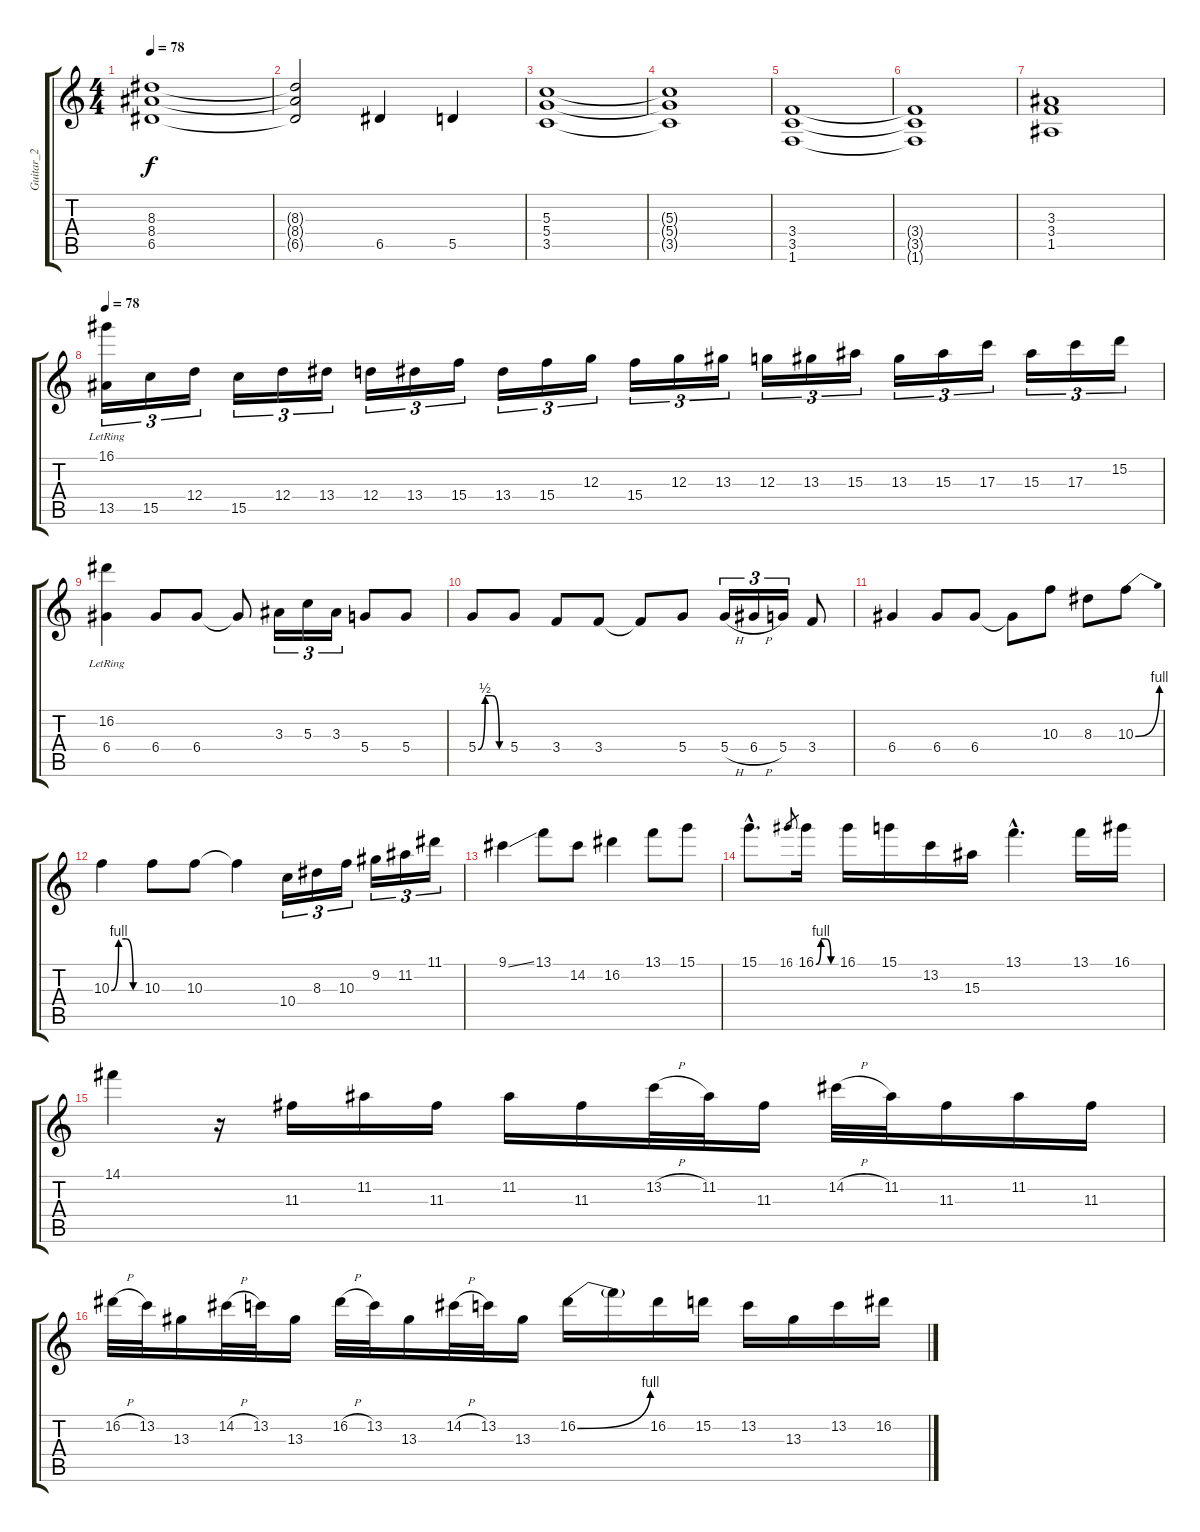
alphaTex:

\track ("Guitar_2" "Guitar_2") {instrument distortionguitar}
\staff {score tabs}
\tuning (E4 B3 G3 D3 A2 E2) {hide}
\ts (4 4)
\tempo 78
\clef g2
\ks c
(8.3 8.4 6.5).1{dy f} |
(8.3{t} 8.4{t} 6.5{t}).2 6.5.4 5.5.4 |
(5.3 5.4 3.5).1 |
(5.3{t} 5.4{t} 3.5{t}).1 |
(3.4 3.5 1.6).1 |
(3.4{t} 3.5{t} 1.6{t}).1 |
(3.3 3.4 1.5).1 |
\tempo 78
(16.1{lr} 13.5).16{tu (3 2)} 15.5.16{tu (3 2)} 12.4.16{tu (3 2)} 15.5.16{tu (3 2)} 12.4.16{tu (3 2)} 13.4.16{tu (3 2)} 12.4.16{tu (3 2)} 13.4.16{tu (3 2)} 15.4.16{tu (3 2)} 13.4.16{tu (3 2)} 15.4.16{tu (3 2)} 12.3.16{tu (3 2)} 15.4.16{tu (3 2)} 12.3.16{tu (3 2)} 13.3.16{tu (3 2)} 12.3.16{tu (3 2)} 13.3.16{tu (3 2)} 15.3.16{tu (3 2)} 13.3.16{tu (3 2)} 15.3.16{tu (3 2)} 17.3.16{tu (3 2)} 15.3.16{tu (3 2)} 17.3.16{tu (3 2)} 15.2.16{tu (3 2)} |
(16.2{lr} 6.4).4 6.4.8 6.4.8 6.4{t}.8 3.3.16{tu (3 2)} 5.3.16{tu (3 2)} 3.3.16{tu (3 2)} 5.4.8 5.4.8 |
5.4{be (custom 0 0 15 2 30 2 45 0 60 0)}.8 5.4.8 3.4.8 3.4.8 3.4{t}.8 5.4.8 5.4{h}.16{tu (3 2)} 6.4{h}.16{tu (3 2)} 5.4.16{tu (3 2)} 3.4.8 |
6.4.4 6.4.8 6.4.8 6.4{t}.8 10.3.8 8.3.8 10.3{be (bend 0 0 60 4)}.8 |
10.3{be (custom 0 0 15 4 30 4 45 0 60 0)}.4 10.3.8 10.3.8 10.3{t}.4 10.4.16{tu (3 2)} 8.3.16{tu (3 2)} 10.3.16{tu (3 2)} 9.2.16{tu (3 2)} 11.2.16{tu (3 2)} 11.1.16{tu (3 2)} |
9.1{ss}.4 13.1.8 14.2.8 16.2.4 13.1.8 15.1.8 |
15.1{hac}.8{d} 16.1.8{gr} 16.1{be (custom 0 0 15 4 30 4 45 0 60 0)}.16 16.1.16 15.1.16 13.2.16 15.3.16 13.1{hac}.4{d} 13.1.16 16.1.16 |
14.1.4 r.16 11.3.16 11.2.16 11.3.16 11.2.16 11.3.16 13.2{h}.32 11.2.32 11.3.16 14.2{h}.32 11.2.32 11.3.16 11.2.16 11.3.16 |
16.2{h}.32 13.2.32 13.3.16 14.2{h}.32 13.2.32 13.3.16 16.2{h}.32 13.2.32 13.3.16 14.2{h}.32 13.2.32 13.3.16 16.2{be (bend 0 0 60 4)}.16 16.2{t}.16 16.2.16 15.2.16 13.2.16 13.3.16 13.2.16 16.2.16
